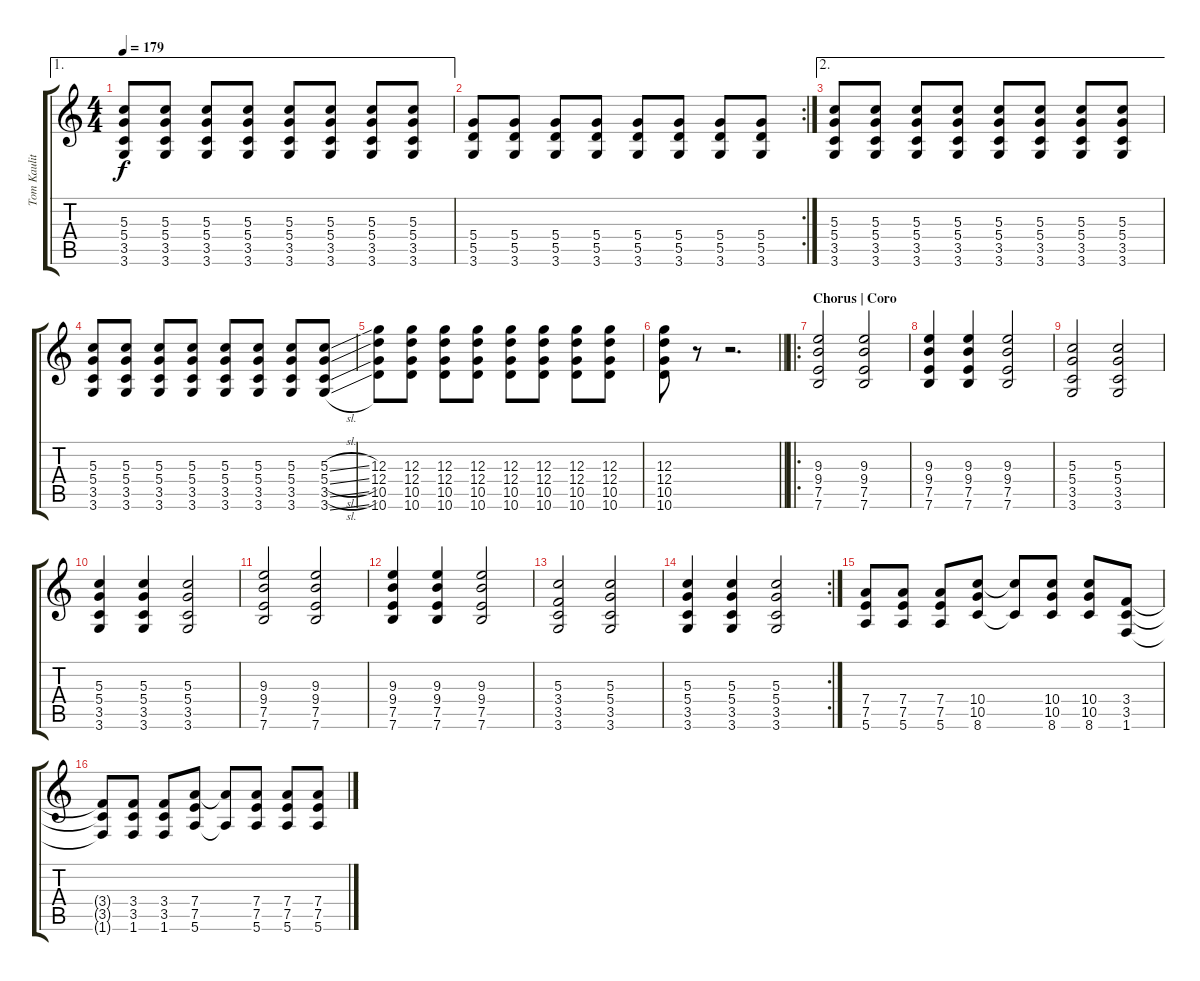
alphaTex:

\track ("Tom Kaulitz (1st)" "Tom Kaulit") {instrument overdrivenguitar}
\staff {score tabs}
\tuning (E4 B3 G3 D3 A2 E2) {hide}
\ae 1
\ts (4 4)
\tempo 179
\clef g2
\ks c
(5.3 5.4 3.5 3.6).8{dy f} (5.3 5.4 3.5 3.6).8 (5.3 5.4 3.5 3.6).8 (5.3 5.4 3.5 3.6).8 (5.3 5.4 3.5 3.6).8 (5.3 5.4 3.5 3.6).8 (5.3 5.4 3.5 3.6).8 (5.3 5.4 3.5 3.6).8 |
\rc 2
(5.4 5.5 3.6).8 (5.4 5.5 3.6).8 (5.4 5.5 3.6).8 (5.4 5.5 3.6).8 (5.4 5.5 3.6).8 (5.4 5.5 3.6).8 (5.4 5.5 3.6).8 (5.4 5.5 3.6).8 |
\ae 2
(5.3 5.4 3.5 3.6).8 (5.3 5.4 3.5 3.6).8 (5.3 5.4 3.5 3.6).8 (5.3 5.4 3.5 3.6).8 (5.3 5.4 3.5 3.6).8 (5.3 5.4 3.5 3.6).8 (5.3 5.4 3.5 3.6).8 (5.3 5.4 3.5 3.6).8 |
(5.3 5.4 3.5 3.6).8 (5.3 5.4 3.5 3.6).8 (5.3 5.4 3.5 3.6).8 (5.3 5.4 3.5 3.6).8 (5.3 5.4 3.5 3.6).8 (5.3 5.4 3.5 3.6).8 (5.3 5.4 3.5 3.6).8 (5.3{sl} 5.4{sl} 3.5{sl} 3.6{sl}).8 |
(12.3 12.4 10.5 10.6).8 (12.3 12.4 10.5 10.6).8 (12.3 12.4 10.5 10.6).8 (12.3 12.4 10.5 10.6).8 (12.3 12.4 10.5 10.6).8 (12.3 12.4 10.5 10.6).8 (12.3 12.4 10.5 10.6).8 (12.3 12.4 10.5 10.6).8 |
\barLineRight lightlight
(12.3 12.4 10.5 10.6).8 r.8 r.2{d} |
\ro
\section ("" "Chorus | Coro")
(9.3 9.4 7.5 7.6).2 (9.3 9.4 7.5 7.6).2 |
(9.3 9.4 7.5 7.6).4 (9.3 9.4 7.5 7.6).4 (9.3 9.4 7.5 7.6).2 |
(5.3 5.4 3.5 3.6).2 (5.3 5.4 3.5 3.6).2 |
(5.3 5.4 3.5 3.6).4 (5.3 5.4 3.5 3.6).4 (5.3 5.4 3.5 3.6).2 |
(9.3 9.4 7.5 7.6).2 (9.3 9.4 7.5 7.6).2 |
(9.3 9.4 7.5 7.6).4 (9.3 9.4 7.5 7.6).4 (9.3 9.4 7.5 7.6).2 |
(5.3 3.4 3.5 3.6).2 (5.3 5.4 3.5 3.6).2 |
\rc 2
(5.3 5.4 3.5 3.6).4 (5.3 5.4 3.5 3.6).4 (5.3 5.4 3.5 3.6).2 |
(7.4 7.5 5.6).8 (7.4 7.5 5.6).8 (7.4 7.5 5.6).8 (10.4 10.5 8.6).8 (10.4{t} 8.6{t}).8 (10.4 10.5 8.6).8 (10.4 10.5 8.6).8 (3.4 3.5 1.6).8 |
(3.4{t} 3.5{t} 1.6{t}).8 (3.4 3.5 1.6).8 (3.4 3.5 1.6).8 (7.4 7.5 5.6).8 (7.4{t} 5.6{t}).8 (7.4 7.5 5.6).8 (7.4 7.5 5.6).8 (7.4 7.5 5.6).8
